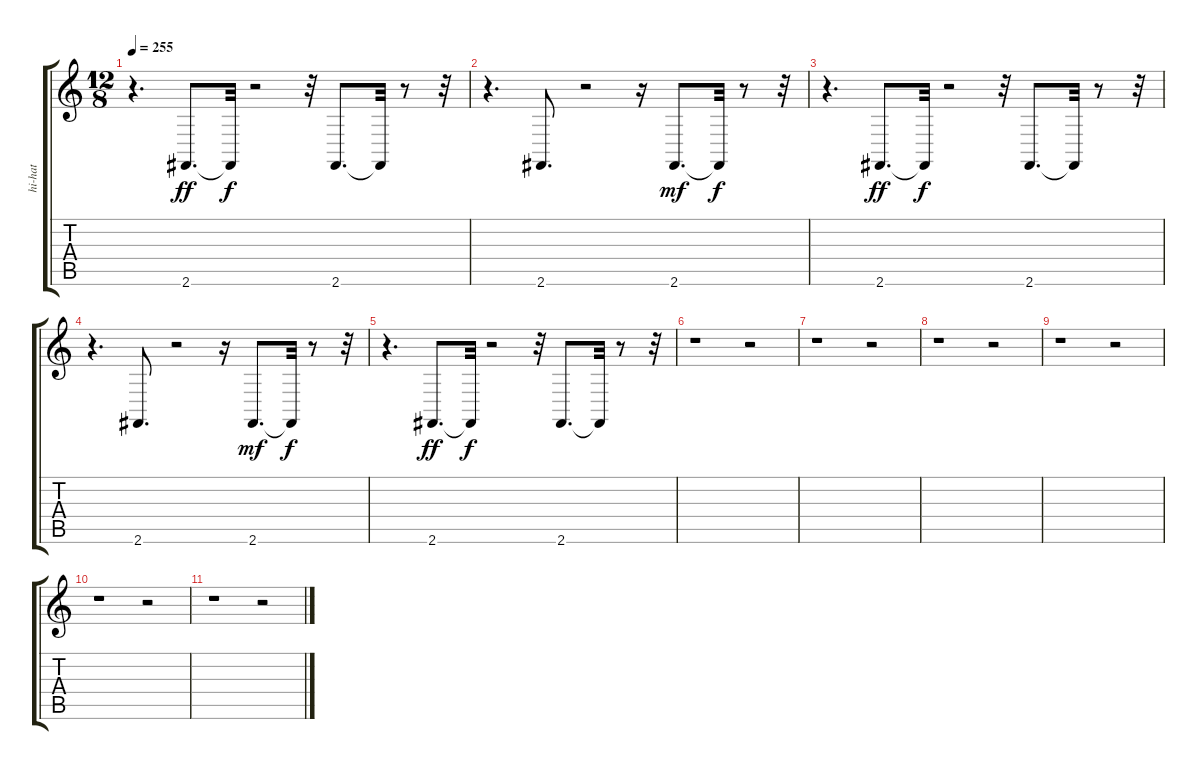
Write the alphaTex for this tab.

\track ("hi-hat              " "hi-hat    ") {instrument drawbarorgan}
\staff {score tabs}
\tuning (E4 B3 G3 D3 A2 E2) {hide}
\ts (12 8)
\tempo 255
\clef g2
\ks c
r.4{d dy f} 2.6.8{d dy ff} 2.6{t}.32{dy f} r.2 r.32 2.6.8{d} 2.6{t}.32 r.8 r.32 |
r.4{d} 2.6.8{d} r.2 r.16 2.6.8{d dy mf} 2.6{t}.32{dy f} r.8 r.32 |
r.4{d} 2.6.8{d dy ff} 2.6{t}.32{dy f} r.2 r.32 2.6.8{d} 2.6{t}.32 r.8 r.32 |
r.4{d} 2.6.8{d} r.2 r.16 2.6.8{d dy mf} 2.6{t}.32{dy f} r.8 r.32 |
r.4{d} 2.6.8{d dy ff} 2.6{t}.32{dy f} r.2 r.32 2.6.8{d} 2.6{t}.32 r.8 r.32 |
r.1 r.2 |
r.1 r.2 |
r.1 r.2 |
r.1 r.2 |
r.1 r.2 |
r.1 r.2
